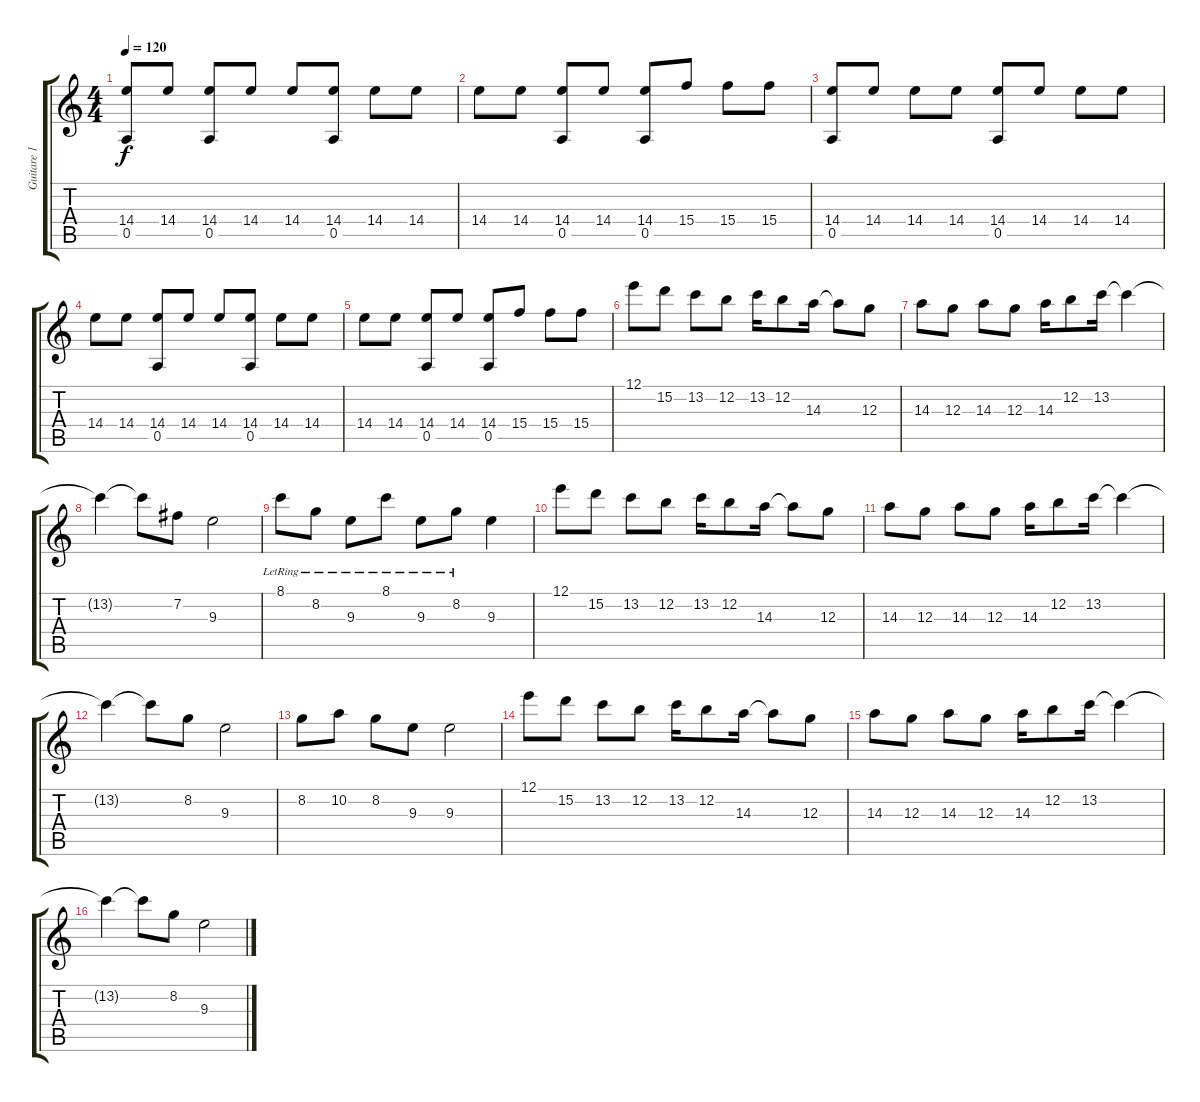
\track ("Guitare 1" "Guitare 1") {instrument distortionguitar}
\staff {score tabs}
\tuning (E4 B3 G3 D3 A2 E2) {hide}
\ts (4 4)
\tempo 120
\clef g2
\ks c
(14.4 0.5).8{dy f instrument distortionguitar} 14.4.8 (14.4 0.5).8 14.4.8 14.4.8 (14.4 0.5).8 14.4.8 14.4.8 |
14.4.8 14.4.8 (14.4 0.5).8 14.4.8 (14.4 0.5).8 15.4.8 15.4.8 15.4.8 |
(14.4 0.5).8 14.4.8 14.4.8 14.4.8 (14.4 0.5).8 14.4.8 14.4.8 14.4.8 |
14.4.8 14.4.8 (14.4 0.5).8 14.4.8 14.4.8 (14.4 0.5).8 14.4.8 14.4.8 |
14.4.8 14.4.8 (14.4 0.5).8 14.4.8 (14.4 0.5).8 15.4.8 15.4.8 15.4.8 |
12.1.8 15.2.8 13.2.8 12.2.8 13.2.16 12.2.8 14.3.16 14.3{t}.8 12.3.8 |
14.3.8 12.3.8 14.3.8 12.3.8 14.3.16 12.2.8 13.2.16 13.2{t}.4 |
13.2{t}.4 13.2{t}.8 7.2.8 9.3.2 |
8.1{lr}.8 8.2{lr}.8 9.3{lr}.8 8.1{lr}.8 9.3{lr}.8 8.2{lr}.8 9.3.4 |
12.1.8 15.2.8 13.2.8 12.2.8 13.2.16 12.2.8 14.3.16 14.3{t}.8 12.3.8 |
14.3.8 12.3.8 14.3.8 12.3.8 14.3.16 12.2.8 13.2.16 13.2{t}.4 |
13.2{t}.4 13.2{t}.8 8.2.8 9.3.2 |
8.2.8 10.2.8 8.2.8 9.3.8 9.3.2 |
12.1.8 15.2.8 13.2.8 12.2.8 13.2.16 12.2.8 14.3.16 14.3{t}.8 12.3.8 |
14.3.8 12.3.8 14.3.8 12.3.8 14.3.16 12.2.8 13.2.16 13.2{t}.4 |
13.2{t}.4 13.2{t}.8 8.2.8 9.3.2
